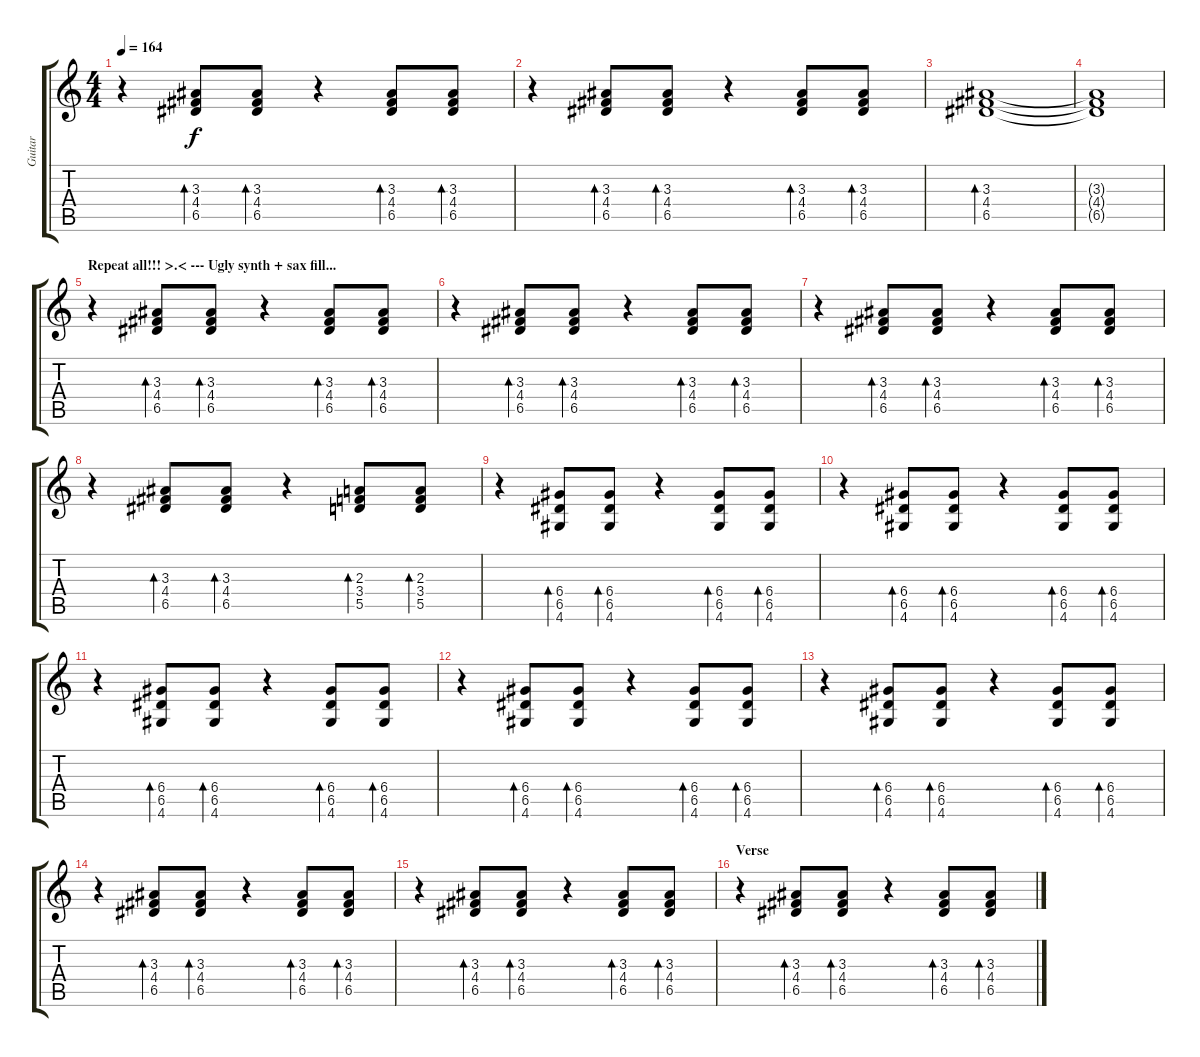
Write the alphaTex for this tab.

\track ("Guitar" "Guitar") {instrument electricguitarjazz}
\staff {score tabs}
\tuning (E4 B3 G3 D3 A2 E2) {hide}
\ts (4 4)
\tempo 164
\clef g2
\ks c
r.4{dy f} (3.3 4.4 6.5).8{bd 120} (3.3 4.4 6.5).8{bd 120} r.4 (3.3 4.4 6.5).8{bd 120} (3.3 4.4 6.5).8{bd 120} |
r.4 (3.3 4.4 6.5).8{bd 120} (3.3 4.4 6.5).8{bd 120} r.4 (3.3 4.4 6.5).8{bd 120} (3.3 4.4 6.5).8{bd 120} |
(3.3 4.4 6.5).1{bd 120} |
(3.3{t} 4.4{t} 6.5{t}).1 |
\section ("" "Repeat all!!! >.< --- Ugly synth + sax fill...")
r.4 (3.3 4.4 6.5).8{bd 120} (3.3 4.4 6.5).8{bd 120} r.4 (3.3 4.4 6.5).8{bd 120} (3.3 4.4 6.5).8{bd 120} |
r.4 (3.3 4.4 6.5).8{bd 120} (3.3 4.4 6.5).8{bd 120} r.4 (3.3 4.4 6.5).8{bd 120} (3.3 4.4 6.5).8{bd 120} |
r.4 (3.3 4.4 6.5).8{bd 120} (3.3 4.4 6.5).8{bd 120} r.4 (3.3 4.4 6.5).8{bd 120} (3.3 4.4 6.5).8{bd 120} |
r.4 (3.3 4.4 6.5).8{bd 120} (3.3 4.4 6.5).8{bd 120} r.4 (2.3 3.4 5.5).8{bd 120} (2.3 3.4 5.5).8{bd 120} |
r.4 (6.4 6.5 4.6).8{bd 120} (6.4 6.5 4.6).8{bd 120} r.4 (6.4 6.5 4.6).8{bd 120} (6.4 6.5 4.6).8{bd 120} |
r.4 (6.4 6.5 4.6).8{bd 120} (6.4 6.5 4.6).8{bd 120} r.4 (6.4 6.5 4.6).8{bd 120} (6.4 6.5 4.6).8{bd 120} |
r.4 (6.4 6.5 4.6).8{bd 120} (6.4 6.5 4.6).8{bd 120} r.4 (6.4 6.5 4.6).8{bd 120} (6.4 6.5 4.6).8{bd 120} |
r.4 (6.4 6.5 4.6).8{bd 120} (6.4 6.5 4.6).8{bd 120} r.4 (6.4 6.5 4.6).8{bd 120} (6.4 6.5 4.6).8{bd 120} |
r.4 (6.4 6.5 4.6).8{bd 120} (6.4 6.5 4.6).8{bd 120} r.4 (6.4 6.5 4.6).8{bd 120} (6.4 6.5 4.6).8{bd 120} |
r.4 (3.3 4.4 6.5).8{bd 120} (3.3 4.4 6.5).8{bd 120} r.4 (3.3 4.4 6.5).8{bd 120} (3.3 4.4 6.5).8{bd 120} |
r.4 (3.3 4.4 6.5).8{bd 120} (3.3 4.4 6.5).8{bd 120} r.4 (3.3 4.4 6.5).8{bd 120} (3.3 4.4 6.5).8{bd 120} |
\section ("" "Verse")
r.4 (3.3 4.4 6.5).8{bd 120} (3.3 4.4 6.5).8{bd 120} r.4 (3.3 4.4 6.5).8{bd 120} (3.3 4.4 6.5).8{bd 120}
